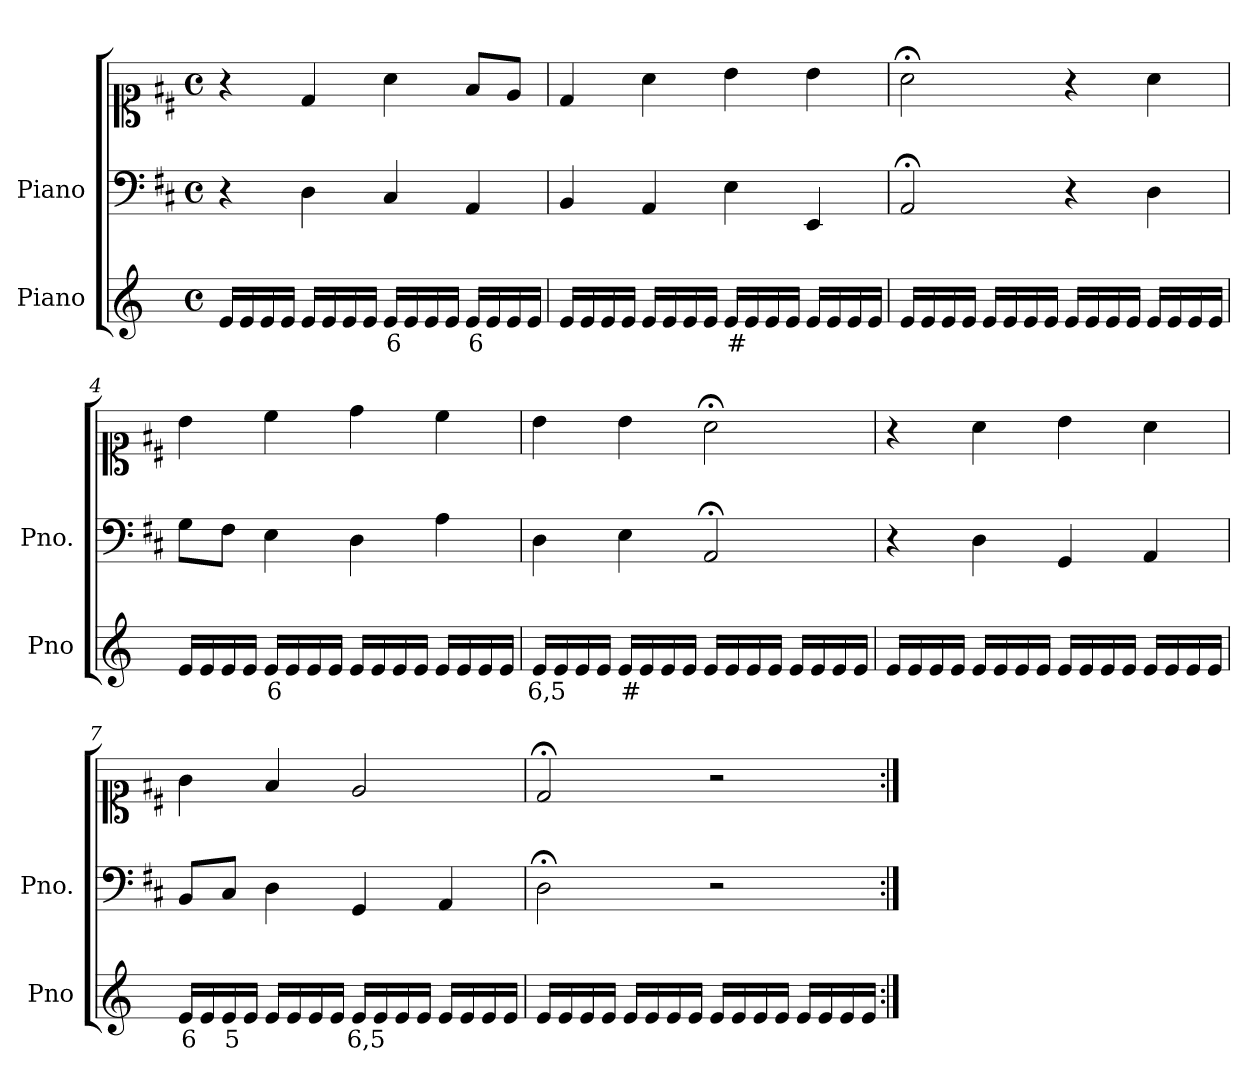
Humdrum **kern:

**kern	**text	**kern	**kern
*part2	*part2	*part1	*part1
*staff3	*staff3	*staff2	*staff1
*I"Piano	*	*I"Piano	*
*I'Pno	*	*I'Pno.	*
*clefG2	*	*clefF4	*clefC1
*k[]	*	*k[f#c#]	*k[f#c#]
*M4/4	*	*M4/4	*M4/4
*met(c)	*	*met(c)	*met(c)
=1	=1	=1	=1
16e/LL	.	4r	4r
16e/	.	.	.
16e/	.	.	.
16e/JJ	.	.	.
16e/LL	.	4D\	4d/
16e/	.	.	.
16e/	.	.	.
16e/JJ	.	.	.
!	!LO:LY:b	!	!
16e/LL	6	4C#/	4a\
16e/	.	.	.
16e/	.	.	.
16e/JJ	.	.	.
!	!LO:LY:b	!	!
16e/LL	6	4AA/	8f#/L
16e/	.	.	.
16e/	.	.	8e/J
16e/JJ	.	.	.
=2	=2	=2	=2
16e/LL	.	4BB/	4d/
16e/	.	.	.
16e/	.	.	.
16e/JJ	.	.	.
16e/LL	.	4AA/	4a\
16e/	.	.	.
16e/	.	.	.
16e/JJ	.	.	.
!	!LO:LY:b	!	!
16e/LL	#	4E\	4b\
16e/	.	.	.
16e/	.	.	.
16e/JJ	.	.	.
16e/LL	.	4EE/	4b\
16e/	.	.	.
16e/	.	.	.
16e/JJ	.	.	.
=3	=3	=3	=3
16e/LL	.	2AA;</	2a;<\
16e/	.	.	.
16e/	.	.	.
16e/JJ	.	.	.
16e/LL	.	.	.
16e/	.	.	.
16e/	.	.	.
16e/JJ	.	.	.
16e/LL	.	4r	4r
16e/	.	.	.
16e/	.	.	.
16e/JJ	.	.	.
16e/LL	.	4D\	4a\
16e/	.	.	.
16e/	.	.	.
16e/JJ	.	.	.
=4	=4	=4	=4
16e/LL	.	8G\L	4b\
16e/	.	.	.
!	!LO:LY:b	!	!
16e/	_	8F#\J	.
16e/JJ	.	.	.
!	!LO:LY:b	!	!
16e/LL	6	4E\	4cc#\
16e/	.	.	.
16e/	.	.	.
16e/JJ	.	.	.
16e/LL	.	4D\	4dd\
16e/	.	.	.
16e/	.	.	.
16e/JJ	.	.	.
16e/LL	.	4A\	4cc#\
16e/	.	.	.
16e/	.	.	.
16e/JJ	.	.	.
=5	=5	=5	=5
!	!LO:LY:b	!	!
16e/LL	6,5	4D\	4b\
16e/	.	.	.
16e/	.	.	.
16e/JJ	.	.	.
!	!LO:LY:b	!	!
16e/LL	#	4E\	4b\
16e/	.	.	.
16e/	.	.	.
16e/JJ	.	.	.
16e/LL	.	2AA;</	2a;<\
16e/	.	.	.
16e/	.	.	.
16e/JJ	.	.	.
16e/LL	.	.	.
16e/	.	.	.
16e/	.	.	.
16e/JJ	.	.	.
=6	=6	=6	=6
16e/LL	.	4r	4r
16e/	.	.	.
16e/	.	.	.
16e/JJ	.	.	.
16e/LL	.	4D\	4a\
16e/	.	.	.
16e/	.	.	.
16e/JJ	.	.	.
16e/LL	.	4GG/	4b\
16e/	.	.	.
16e/	.	.	.
16e/JJ	.	.	.
16e/LL	.	4AA/	4a\
16e/	.	.	.
16e/	.	.	.
16e/JJ	.	.	.
=7	=7	=7	=7
!	!LO:LY:b	!	!
16e/LL	6	8BB/L	4g\
16e/	.	.	.
!	!LO:LY:b	!	!
16e/	5	8C#/J	.
16e/JJ	.	.	.
16e/LL	.	4D\	4f#/
16e/	.	.	.
16e/	.	.	.
16e/JJ	.	.	.
!	!LO:LY:b	!	!
16e/LL	6,5	4GG/	2e/
16e/	.	.	.
16e/	.	.	.
16e/JJ	.	.	.
16e/LL	.	4AA/	.
16e/	.	.	.
16e/	.	.	.
16e/JJ	.	.	.
=8	=8	=8	=8
16e/LL	.	2D;<\	2d;</
16e/	.	.	.
16e/	.	.	.
16e/JJ	.	.	.
16e/LL	.	.	.
16e/	.	.	.
16e/	.	.	.
16e/JJ	.	.	.
16e/LL	.	2r	2r
16e/	.	.	.
16e/	.	.	.
16e/JJ	.	.	.
16e/LL	.	.	.
16e/	.	.	.
16e/	.	.	.
16e/JJ	.	.	.
=:|!	=:|!	=:|!	=:|!
*-	*-	*-	*-
